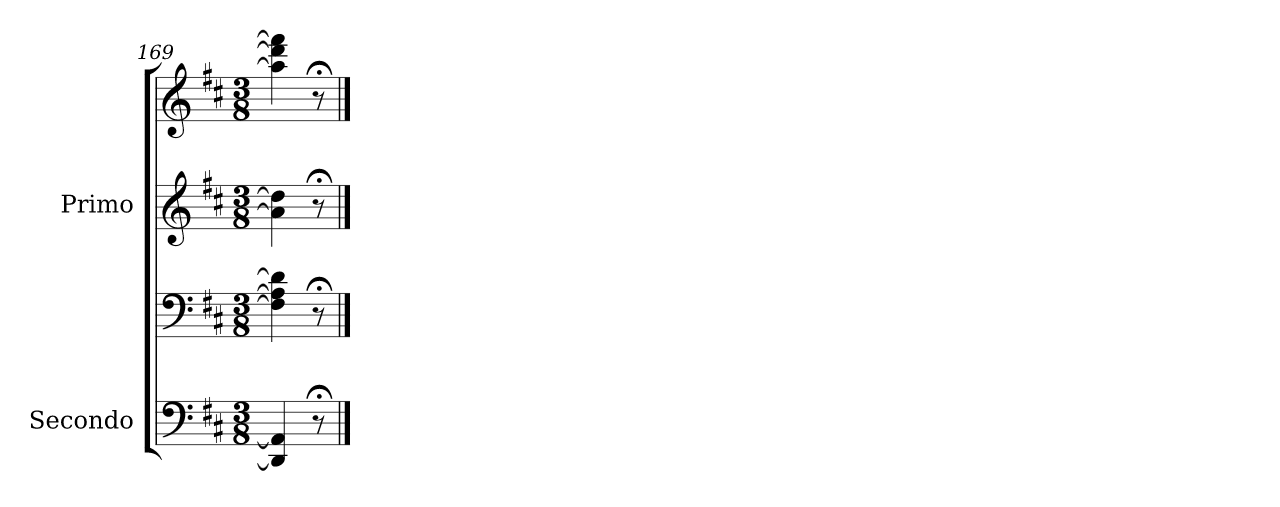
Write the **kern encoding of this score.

**kern	**kern	**kern	**kern
*part2	*part2	*part1	*part1
*staff4	*staff3	*staff2	*staff1
*I"Secondo	*	*I"Primo	*
*clefF4	*clefF4	*clefG2	*clefG2
*k[f#c#]	*k[f#c#]	*k[f#c#]	*k[f#c#]
*M3/8	*M3/8	*M3/8	*M3/8
=169	=169	=169	=169
4DD/] 4AA/]	4F#\] 4A\] 4d\]	4a\] 4dd\]	4aa\] 4ddd\] 4fff#\]
8r;<	8r;<	8r;<	8r;<
==	==	==	==
*-	*-	*-	*-
